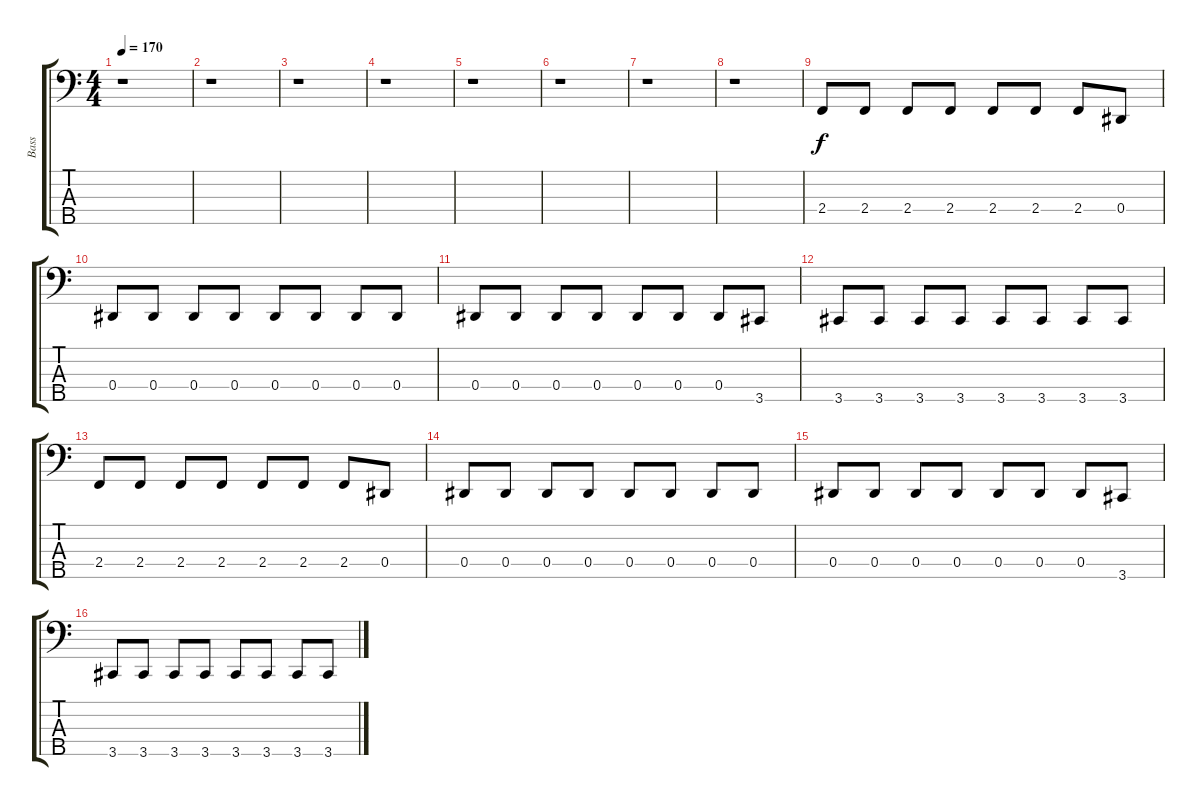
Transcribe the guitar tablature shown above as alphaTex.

\track ("Bass" "Bass") {instrument electricbassfinger}
\staff {score tabs}
\tuning (Gb2 Db2 Ab1 Eb1 Bb0) {hide}
\ts (4 4)
\tempo 170
\clef f4
\ks c
r.1{dy f instrument electricbassfinger} |
r.1 |
r.1 |
r.1 |
r.1 |
r.1 |
r.1 |
r.1 |
2.4.8 2.4.8 2.4.8 2.4.8 2.4.8 2.4.8 2.4.8 0.4.8 |
0.4.8 0.4.8 0.4.8 0.4.8 0.4.8 0.4.8 0.4.8 0.4.8 |
0.4.8 0.4.8 0.4.8 0.4.8 0.4.8 0.4.8 0.4.8 3.5.8 |
3.5.8 3.5.8 3.5.8 3.5.8 3.5.8 3.5.8 3.5.8 3.5.8 |
2.4.8 2.4.8 2.4.8 2.4.8 2.4.8 2.4.8 2.4.8 0.4.8 |
0.4.8 0.4.8 0.4.8 0.4.8 0.4.8 0.4.8 0.4.8 0.4.8 |
0.4.8 0.4.8 0.4.8 0.4.8 0.4.8 0.4.8 0.4.8 3.5.8 |
3.5.8 3.5.8 3.5.8 3.5.8 3.5.8 3.5.8 3.5.8 3.5.8
